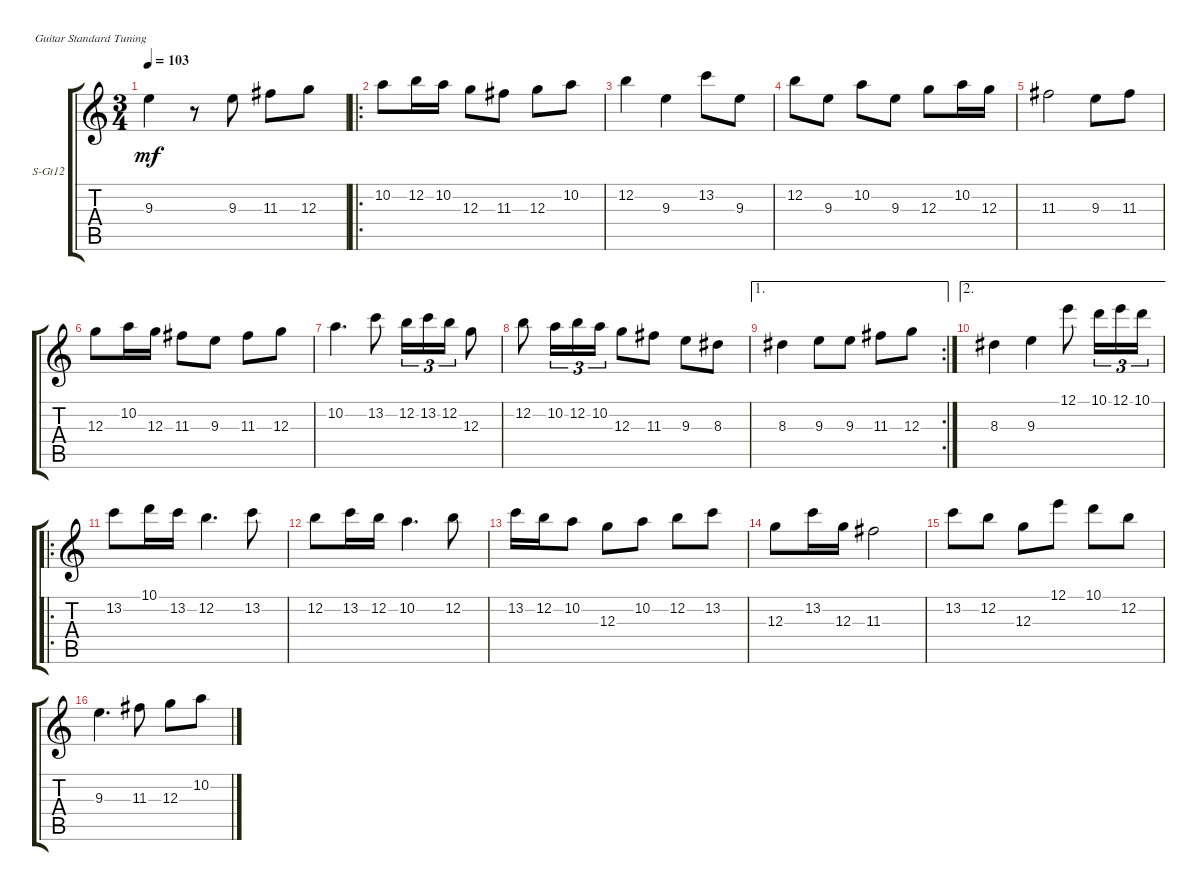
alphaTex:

\defaultSystemsLayout 4
\bracketExtendMode groupsimilarinstruments
\firstSystemTrackNameOrientation horizontal
\otherSystemsTrackNameOrientation horizontal
\track ("Cyril" "S-Gt12") {instrument acousticguitarsteel}
\staff {score tabs}
\tuning (E4 B3 G3 D3 A2 E2)
\ts (3 4)
\tempo 103
\clef g2
\ks c
9.3.4{dy mf instrument acousticguitarsteel} r.8 9.3.8 11.3.8 12.3.8 |
\ro
\scale
0.485477 10.2.8 12.2.16 10.2.16 12.3.8 11.3.8 12.3.8 10.2.8 |
\scale
0.257261 12.2.4 9.3.4 13.2.8 9.3.8 |
\scale
0.257261 12.2.8 9.3.8 10.2.8 9.3.8 12.3.8 10.2.16 12.3.16 |
\scale
0.333333 11.3.2 9.3.8 11.3.8 |
\scale
0.333333 12.3.8 10.2.16 12.3.16 11.3.8 9.3.8 11.3.8 12.3.8 |
\scale
0.333333 10.2.4{d} 13.2.8 12.2.16{tu (3 2)} 13.2.16{tu (3 2)} 12.2.16{tu (3 2)} 12.3.8 |
12.2.8 10.2.16{tu (3 2)} 12.2.16{tu (3 2)} 10.2.16{tu (3 2)} 12.3.8 11.3.8 9.3.8 8.3.8 |
\ae 1
\rc 2
8.3.4 9.3.8 9.3.8 11.3.8 12.3.8 |
\ae 2
8.3.4 9.3.4 12.1.8 10.1.16{tu (3 2)} 12.1.16{tu (3 2)} 10.1.16{tu (3 2)} |
\ro
13.2.8 10.1.16 13.2.16 12.2.4{d} 13.2.8 |
12.2.8 13.2.16 12.2.16 10.2.4{d} 12.2.8 |
13.2.16 12.2.16 10.2.8 12.3.8 10.2.8 12.2.8 13.2.8 |
12.3.8 13.2.16 12.3.16 11.3.2 |
13.2.8 12.2.8 12.3.8 12.1.8 10.1.8 12.2.8 |
9.3.4{d} 11.3.8 12.3.8 10.2.8
